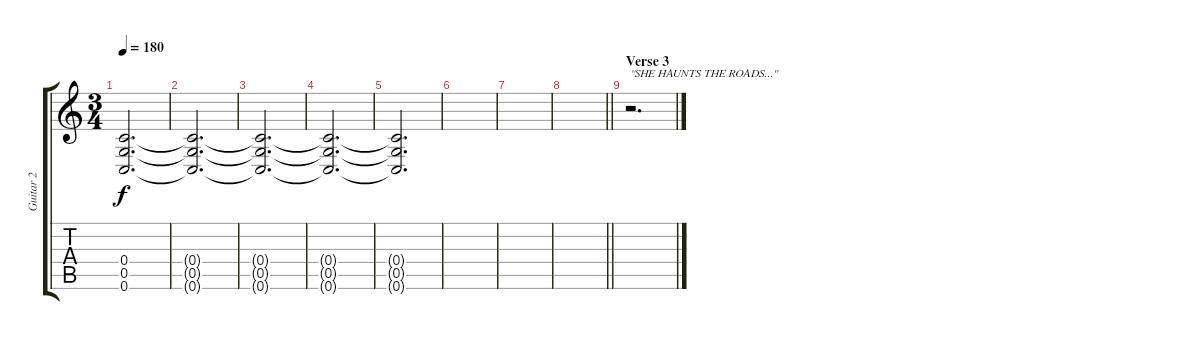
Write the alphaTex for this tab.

\track ("Guitar 2" "Guitar 2") {instrument distortionguitar}
\staff {score tabs}
\tuning (D4 A3 F3 C3 G2 C2) {hide}
\ts (3 4)
\tempo 180
\clef g2
\ks c
(0.4 0.5 0.6).2{d dy f} |
(0.4{t} 0.5{t} 0.6{t}).2{d} |
(0.4{t} 0.5{t} 0.6{t}).2{d} |
(0.4{t} 0.5{t} 0.6{t}).2{d} |
(0.4{t} 0.5{t} 0.6{t}).2{d} |
|
|
\barLineRight lightlight
|
\section ("" "Verse 3")
r.2{d txt "\"SHE HAUNTS THE ROADS...\""}
